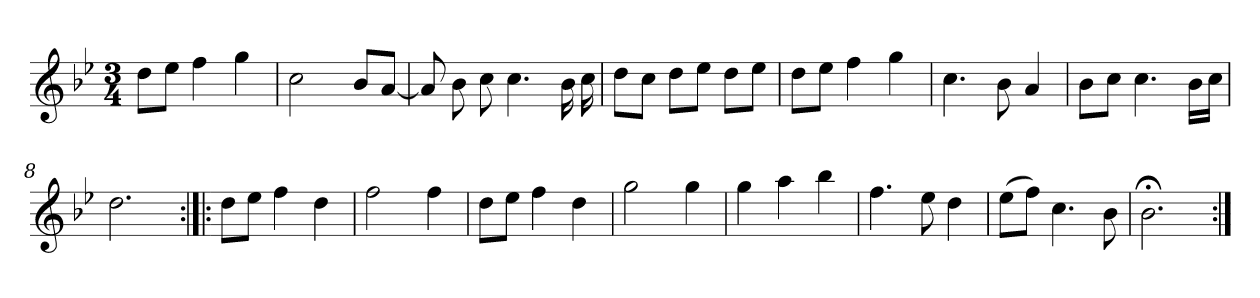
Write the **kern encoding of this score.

**kern
*part1
*staff1
*clefG2
*k[b-e-]
*B-:
*M3/4
*MM120
=1
8dd\L
8ee-\J
4ff
4gg
=2
2cc
8b-/L
[8a/J
=3
8a]
8b-
8cc
4.cc
16b-
16cc
=4
8dd\L
8cc\J
8dd\L
8ee-\J
8dd\L
8ee-\J
=5
8dd\L
8ee-\J
4ff
4gg
=6
4.cc
8b-
4a
=7
8b-\L
8cc\J
4.cc
16b-\LL
16cc\JJ
=8
2.dd
=9:|!|:
8dd\L
8ee-\J
4ff
4dd
=10
2ff
4ff
=11
8dd\L
8ee-\J
4ff
4dd
=12
2gg
4gg
=13
4gg
4aa
4bb-
=14
4.ff
8ee-
4dd
=15
(8ee-\L
8ff\J)
4.cc
8b-
=16
2.b-;<
=:|!
*-
